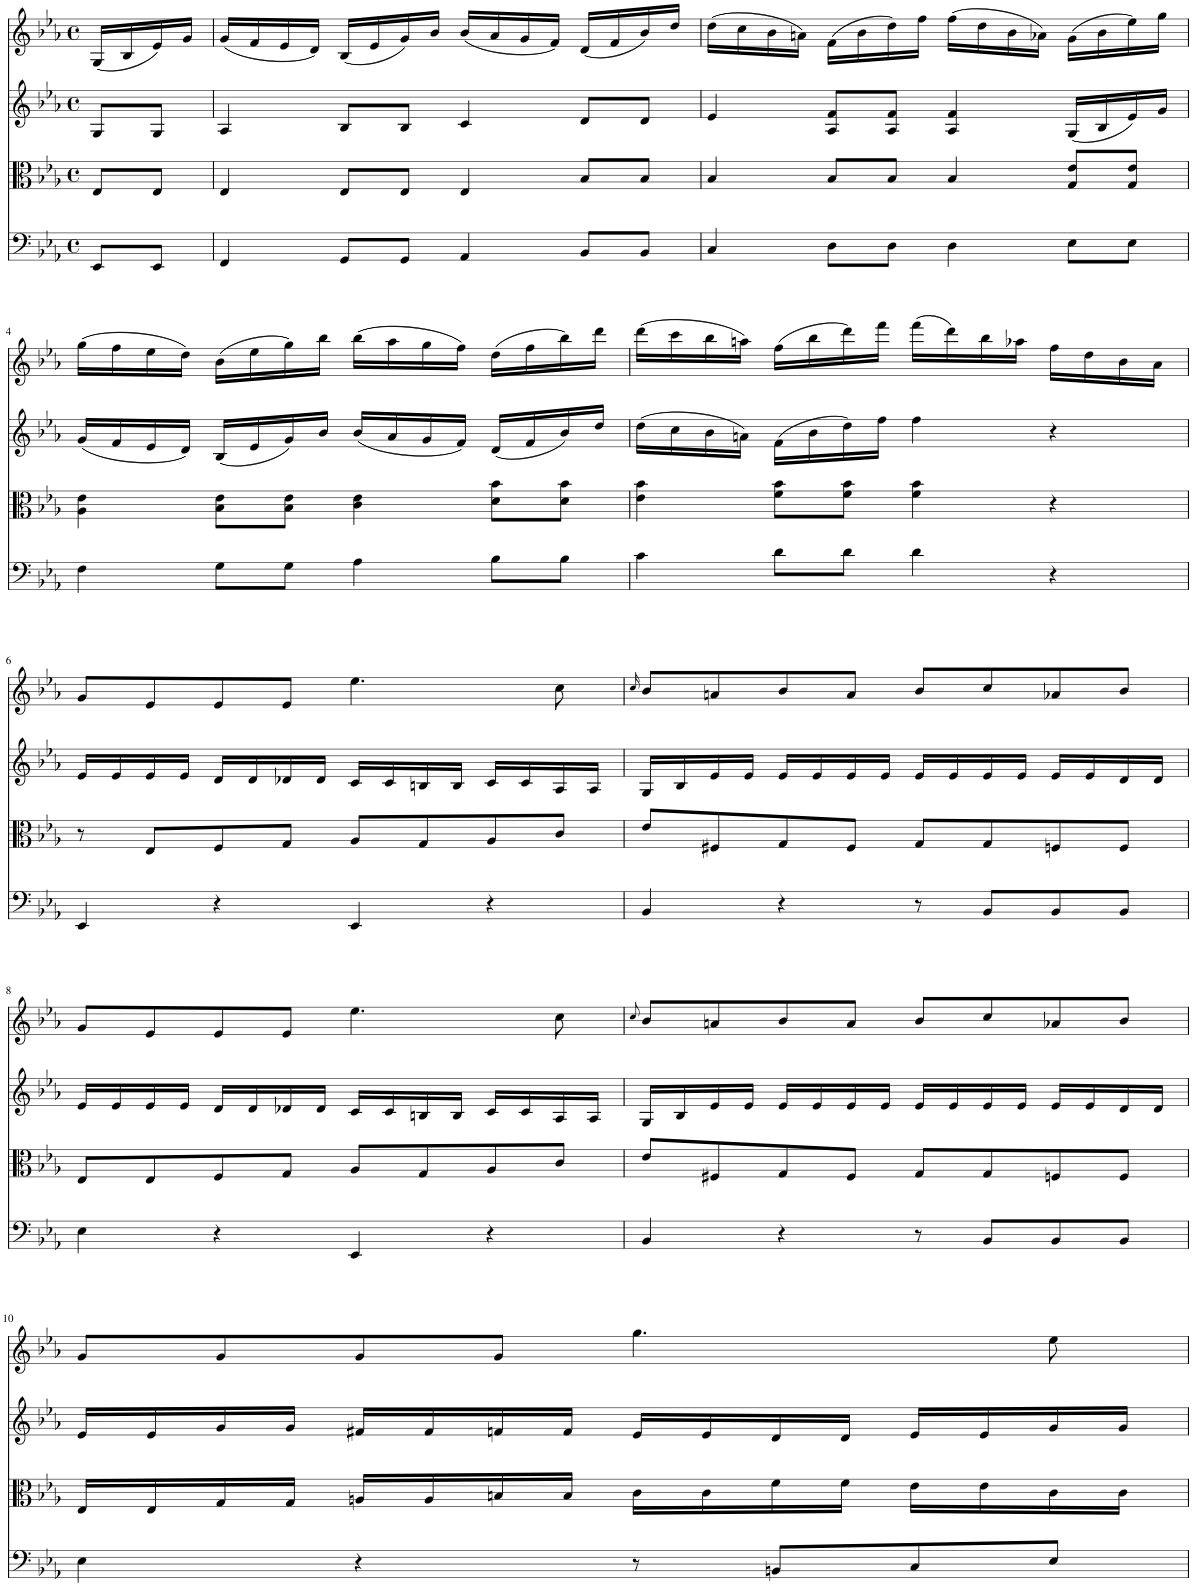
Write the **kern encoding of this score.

**kern	**kern	**kern	**kern
*part4	*part3	*part2	*part1
*staff4	*staff3	*staff2	*staff1
*I"Piano	*I"Piano	*I"Piano	*I"Piano
*I'Pno	*I'Pno	*I'Pno	*I'Pno
*clefF4	*clefC3	*clefG2	*clefG2
*k[b-e-a-]	*k[b-e-a-]	*k[b-e-a-]	*k[b-e-a-]
*M4/4	*M4/4	*M4/4	*M4/4
*met(c)	*met(c)	*met(c)	*met(c)
=1	=1	=1	=1
8EE-/L	8E-/L	8G/L	(16G/LL
.	.	.	16B-/
8EE-/J	8E-/J	8G/J	16e-/)
.	.	.	16g/JJ
=2	=2	=2	=2
4FF/	4E-/	4A-/	(16g/LL
.	.	.	16f/
.	.	.	16e-/
.	.	.	16d/JJ)
8GG/L	8E-/L	8B-/L	(16B-/LL
.	.	.	16e-/
8GG/J	8E-/J	8B-/J	16g/)
.	.	.	16b-/JJ
4AA-/	4E-/	4c/	(16b-/LL
.	.	.	16a-/
.	.	.	16g/
.	.	.	16f/JJ)
8BB-/L	8B-/L	8d/L	(16d/LL
.	.	.	16f/
8BB-/J	8B-/J	8d/J	16b-/)
.	.	.	16dd/JJ
=3	=3	=3	=3
4C/	4B-/	4e-/	(16dd\LL
.	.	.	16cc\
.	.	.	16b-\
.	.	.	16an\JJ)
8D\L	8B-/L	8A-/ 8f/L	(16f\LL
.	.	.	16b-\
8D\J	8B-/J	8A-/ 8f/J	16dd\)
.	.	.	16ff\JJ
4D\	4B-/	4A-/ 4f/	(16ff\LL
.	.	.	16dd\
.	.	.	16b-\
.	.	.	16a-X\JJ)
8E-\L	8G/ 8e-/L	(16G/LL	(16g\LL
.	.	16B-/	16b-\
8E-\J	8G/ 8e-/J	16e-/)	16ee-\)
.	.	16g/JJ	16gg\JJ
!!LO:LB:g=z
=4	=4	=4	=4
4F\	4A-\ 4e-\	(16g/LL	(16gg\LL
.	.	16f/	16ff\
.	.	16e-/	16ee-\
.	.	16d/JJ)	16dd\JJ)
8G\L	8B-\ 8e-\L	(16B-/LL	(16b-\LL
.	.	16e-/	16ee-\
8G\J	8B-\ 8e-\J	16g/)	16gg\)
.	.	16b-/JJ	16bb-\JJ
4A-\	4c\ 4e-\	(16b-/LL	(16bb-\LL
.	.	16a-/	16aa-\
.	.	16g/	16gg\
.	.	16f/JJ)	16ff\JJ)
8B-\L	8d\ 8b-\L	(16d/LL	(16dd\LL
.	.	16f/	16ff\
8B-\J	8d\ 8b-\J	16b-/)	16bb-\)
.	.	16dd/JJ	16ddd\JJ
=5	=5	=5	=5
4c\	4e-\ 4b-\	(16dd\LL	(16ddd\LL
.	.	16cc\	16ccc\
.	.	16b-\	16bb-\
.	.	16an\JJ)	16aan\JJ)
8d\L	8f\ 8b-\L	(16f\LL	(16ff\LL
.	.	16b-\	16bb-\
8d\J	8f\ 8b-\J	16dd\)	16ddd\)
.	.	16ff\JJ	16fff\JJ
4d\	4f\ 4b-\	4ff\	(16fff\LL
.	.	.	16ddd\)
.	.	.	16bb-\
.	.	.	16aa-X\JJ
4r	4r	4r	16ff\LL
.	.	.	16dd\
.	.	.	16b-\
.	.	.	16a-\JJ
!!LO:LB:g=z
=6	=6	=6	=6
4EE-/	8r	16e-/LL	8g/L
.	.	16e-/	.
.	8E-/L	16e-/	8e-/
.	.	16e-/JJ	.
4r	8F/	16d/LL	8e-/
.	.	16d/	.
.	8G/J	16d-X/	8e-/J
.	.	16d-/JJ	.
4EE-/	8A-/L	16c/LL	4.ee-\
.	.	16c/	.
.	8G/	16Bn/	.
.	.	16B/JJ	.
4r	8A-/	16c/LL	.
.	.	16c/	.
.	8c/J	16A-/	8cc\
.	.	16A-/JJ	.
=7	=7	=7	=7
.	.	.	16qcc/
4BB-/	8e-/L	16G/LL	8b-/L
.	.	16B-/	.
.	8F#X/	16e-/	8an/
.	.	16e-/JJ	.
4r	8G/	16e-/LL	8b-/
.	.	16e-/	.
.	8F#/J	16e-/	8a/J
.	.	16e-/JJ	.
8r	8G/L	16e-/LL	8b-/L
.	.	16e-/	.
8BB-/L	8G/	16e-/	8cc/
.	.	16e-/JJ	.
8BB-/	8Fn/	16e-/LL	8a-X/
.	.	16e-/	.
8BB-/J	8F/J	16d/	8b-/J
.	.	16d/JJ	.
!!LO:LB:g=z
=8	=8	=8	=8
4E-\	8E-/L	16e-/LL	8g/L
.	.	16e-/	.
.	8E-/	16e-/	8e-/
.	.	16e-/JJ	.
4r	8F/	16d/LL	8e-/
.	.	16d/	.
.	8G/J	16d-X/	8e-/J
.	.	16d-/JJ	.
4EE-/	8A-/L	16c/LL	4.ee-\
.	.	16c/	.
.	8G/	16Bn/	.
.	.	16B/JJ	.
4r	8A-/	16c/LL	.
.	.	16c/	.
.	8c/J	16A-/	8cc\
.	.	16A-/JJ	.
=9	=9	=9	=9
.	.	.	8qcc/
4BB-/	8e-/L	16G/LL	8b-/L
.	.	16B-/	.
.	8F#X/	16e-/	8an/
.	.	16e-/JJ	.
4r	8G/	16e-/LL	8b-/
.	.	16e-/	.
.	8F#/J	16e-/	8a/J
.	.	16e-/JJ	.
8r	8G/L	16e-/LL	8b-/L
.	.	16e-/	.
8BB-/L	8G/	16e-/	8cc/
.	.	16e-/JJ	.
8BB-/	8Fn/	16e-/LL	8a-X/
.	.	16e-/	.
8BB-/J	8F/J	16d/	8b-/J
.	.	16d/JJ	.
!!LO:LB:g=z
=10	=10	=10	=10
4E-\	16E-/LL	16e-/LL	8g/L
.	16E-/	16e-/	.
.	16G/	16g/	8g/
.	16G/JJ	16g/JJ	.
4r	16An/LL	16f#X/LL	8g/
.	16A/	16f#/	.
.	16Bn/	16fn/	8g/J
.	16B/JJ	16f/JJ	.
8r	16c\LL	16e-/LL	4.gg\
.	16c\	16e-/	.
8BBn/L	16f\	16d/	.
.	16f\JJ	16d/JJ	.
8C/	16e-\LL	16e-/LL	.
.	16e-\	16e-/	.
8E-/J	16c\	16g/	8ee-\
.	16c\JJ	16g/JJ	.
=	=	=	=
*-	*-	*-	*-
